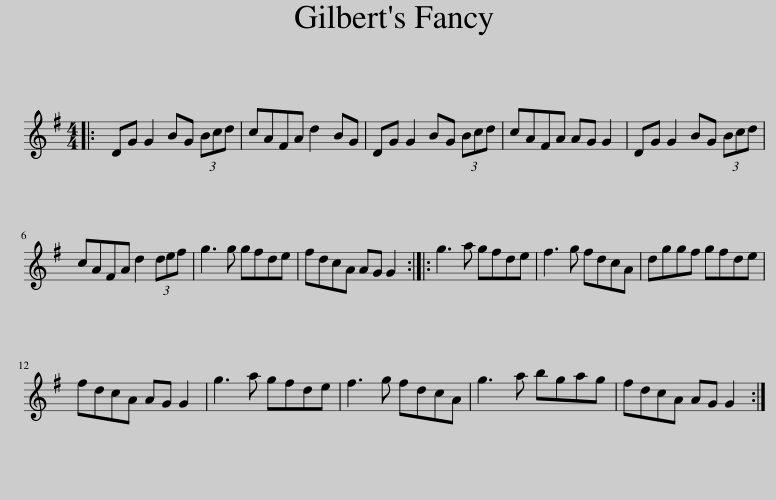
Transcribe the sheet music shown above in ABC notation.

X:1
L:1/8
M:4/4
I:linebreak $
K:G
V:1 treble
V:1
|: DG G2 BG (3Bcd | cAFA d2 BG | DG G2 BG (3Bcd | cAFA AG G2 | DG G2 BG (3Bcd |$ %5
 cAFA d2 (3def | g3 g gfde | fdcA AG G2 :: g3 a gfde | f3 g fdcA | %10
 dggf gfde |$ fdcA AG G2 | g3 a gfde | f3 g fdcA | g3 a bgag | %15
 fdcA AG G2 :| %16
